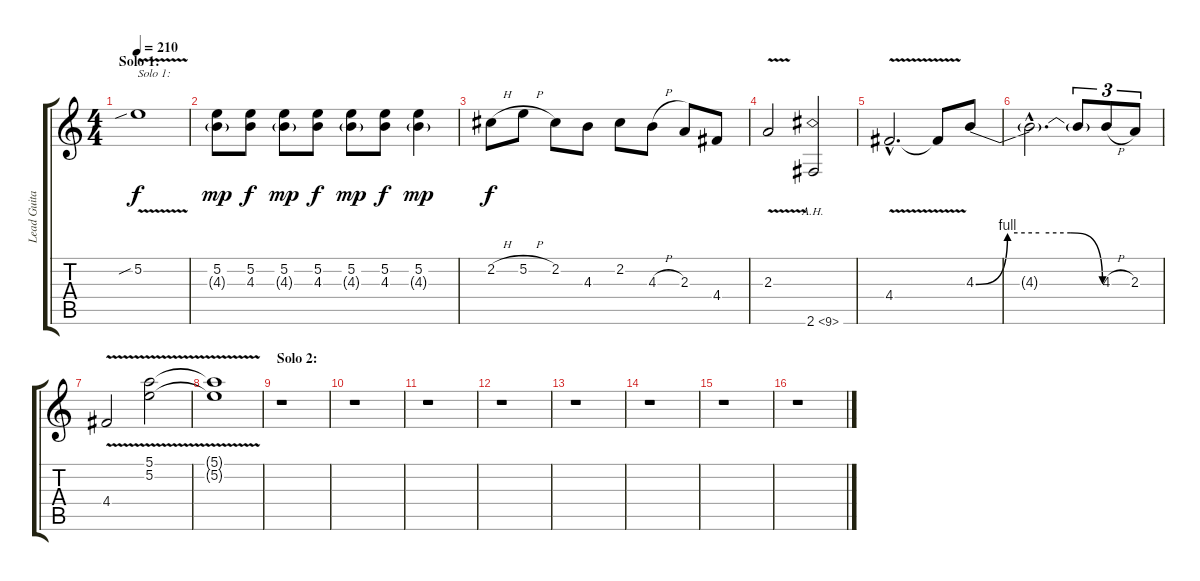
\track ("Lead Guitar I" "Lead Guita") {instrument distortionguitar}
\staff {score tabs}
\tuning (E4 B3 G3 D3 A2 E2) {hide}
\ts (4 4)
\section ("" "Solo 1:")
\tempo 210
\clef g2
\ks c
5.2{v sib}.1{txt "Solo 1:" dy f} |
(5.2 4.3{g}).8{dy mp} (5.2 4.3).8{dy f} (5.2 4.3{g}).8{dy mp} (5.2 4.3).8{dy f} (5.2 4.3{g}).8{dy mp} (5.2 4.3).8{dy f} (5.2 4.3{g}).4{dy mp} |
2.2{h}.8{dy f} 5.2{h}.8 2.2.8 4.3.8 2.2.8 4.3{h}.8 2.3.8 4.4.8 |
2.3{v}.2 2.6{ah 7}.2 |
4.4{v hac}.2{d} 4.4{t}.8 4.3{be (custom 0 0 15 4 30 4 45 4 60 0)}.8 |
4.3{hac t}.2{d} 4.3{t}.8{tu (3 2)} 4.3{h}.8{tu (3 2)} 2.3.8{tu (3 2)} |
4.4{v}.2 (5.1{v} 5.2).2 |
(5.1{t} 5.2{t}).1 |
\section ("" "Solo 2:")
r.1 |
r.1 |
r.1 |
r.1 |
r.1 |
r.1 |
r.1 |
r.1
